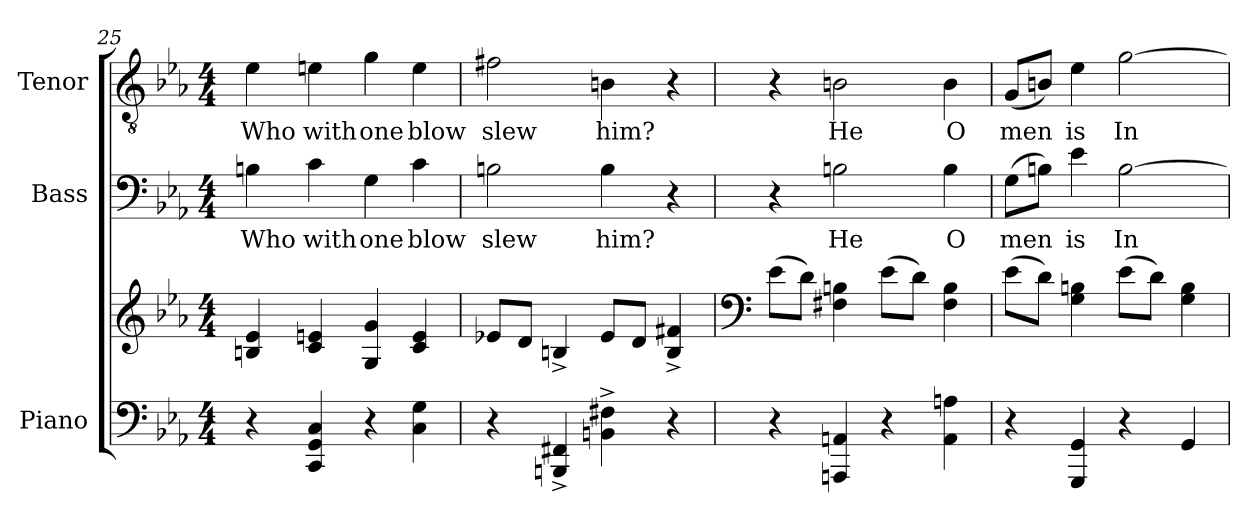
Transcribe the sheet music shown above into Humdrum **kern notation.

**kern	**kern	**kern	**text	**kern	**text
*part3	*part3	*part2	*part2	*part1	*part1
*staff4	*staff3	*staff2	*staff2	*staff1	*staff1
*I"Piano	*	*I"Bass	*	*I"Tenor	*
*I'Pno.	*	*I'B.	*	*I'T.	*
!!LO:LB:g=z
*clefF4	*clefG2	*clefF4	*	*clefGv2	*
*	*	*	*	*ITrd7c12	*
*k[b-e-a-]	*k[b-e-a-]	*k[b-e-a-]	*	*k[b-e-a-]	*
*E-:	*E-:	*E-:	*	*E-:	*
*M4/4	*M4/4	*M4/4	*	*M4/4	*
=25	=25	=25	=25	=25	=25
!	!	!	!LO:LY:b:color=#000000	!	!
!	!	!	!	!	!LO:LY:b:color=#000000
4r	4Bni/ 4e-i	4Bni\	Who	4E-i\	Who
!	!	!	!LO:LY:b:color=#000000	!	!
!	!	!	!	!	!LO:LY:b:color=#000000
4CCi/ 4GGi 4Ci	4ci/ 4eni	4ci\	with	4Eni\	with
!	!	!	!LO:LY:b:color=#000000	!	!
!	!	!	!	!	!LO:LY:b:color=#000000
4r	4Gi/ 4gi	4Gi\	one	4Gi\	one
!	!	!	!LO:LY:b:color=#000000	!	!
!	!	!	!	!	!LO:LY:b:color=#000000
4Ci\ 4Gi	4ci/ 4ei	4ci\	blow	4Ei\	blow
=26	=26	=26	=26	=26	=26
!	!	!	!LO:LY:b:color=#000000	!	!
!	!	!	!	!	!LO:LY:b:color=#000000
4r	8e-Xi/L	2Bni\	slew	2F#Xi\	slew
.	8di/J	.	.	.	.
4BBBni/^ 4FF#Xi^	4Bn^i/	.	.	.	.
!	!	!	!LO:LY:b:color=#000000	!	!
!	!	!	!	!	!LO:LY:b:color=#000000
4BBni\^ 4F#Xi^	8e-i/L	4Bi\	him?	4BBni\	him?
.	8di/J	.	.	.	.
4r	4Bi/^ 4f#Xi^	4r	.	4r	.
=27	=27	=27	=27	=27	=27
*	*clefF4	*	*	*	*
4r	(8e-i\L	4r	.	4r	.
.	8di\J)	.	.	.	.
!	!	!	!LO:LY:b:color=#000000	!	!
!	!	!	!	!	!LO:LY:b:color=#000000
4AAAni/ 4AAni	4F#Xi\ 4Bni	2Bni\	He	2BBni\	He
4r	(8e-i\L	.	.	.	.
.	8di\J)	.	.	.	.
!	!	!	!LO:LY:b:color=#000000	!	!
!	!	!	!	!	!LO:LY:b:color=#000000
4AAi\ 4Ani	4F#i\ 4Bi	4Bi\	O	4BBi\	O
=28	=28	=28	=28	=28	=28
!	!	!	!LO:LY:b:color=#000000	!	!
!	!	!	!	!	!LO:LY:b:color=#000000
4r	(8e-i\L	(8Gi\L	men	(8GGi/L	men
.	8di\J)	8Bni\J)	.	8BBni/J)	.
!	!	!	!LO:LY:b:color=#000000	!	!
!	!	!	!	!	!LO:LY:b:color=#000000
4GGGi/ 4GGi	4Gi\ 4Bni	4e-i\	is	4E-i\	is
!	!	!	!LO:LY:b:color=#000000	!	!
!	!	!	!	!	!LO:LY:b:color=#000000
4r	(8e-i\L	[>2Bi\	In-	[>2Gi\	In-
.	8di\J)	.	.	.	.
4GGi/	4Gi\ 4Bi	.	.	.	.
=	=	=	=	=	=
*-	*-	*-	*-	*-	*-
